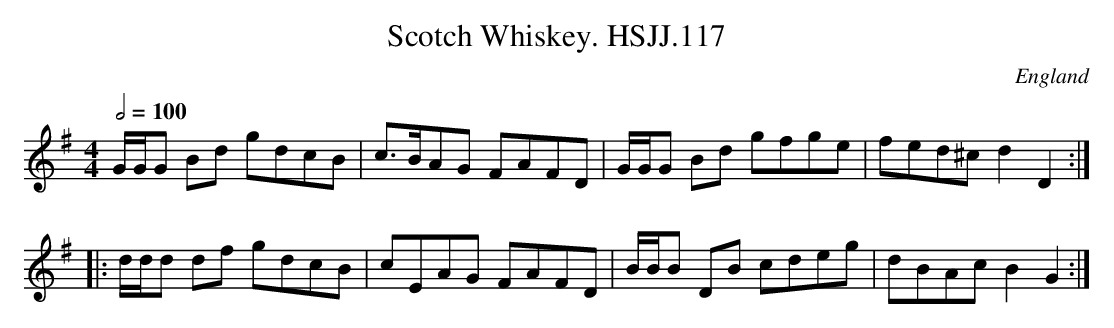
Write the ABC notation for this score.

X:1
T:Scotch Whiskey. HSJJ.117
M:4/4
L:1/8
Q:1/2=100
O:England
K:G
G/G/G Bd gdcB|c>BAG FAFD|G/G/G Bd gfge|fed^cd2D2:|
|:d/d/d df gdcB|cEAG FAFD|B/B/B DB cdeg|dBAcB2G2:|
